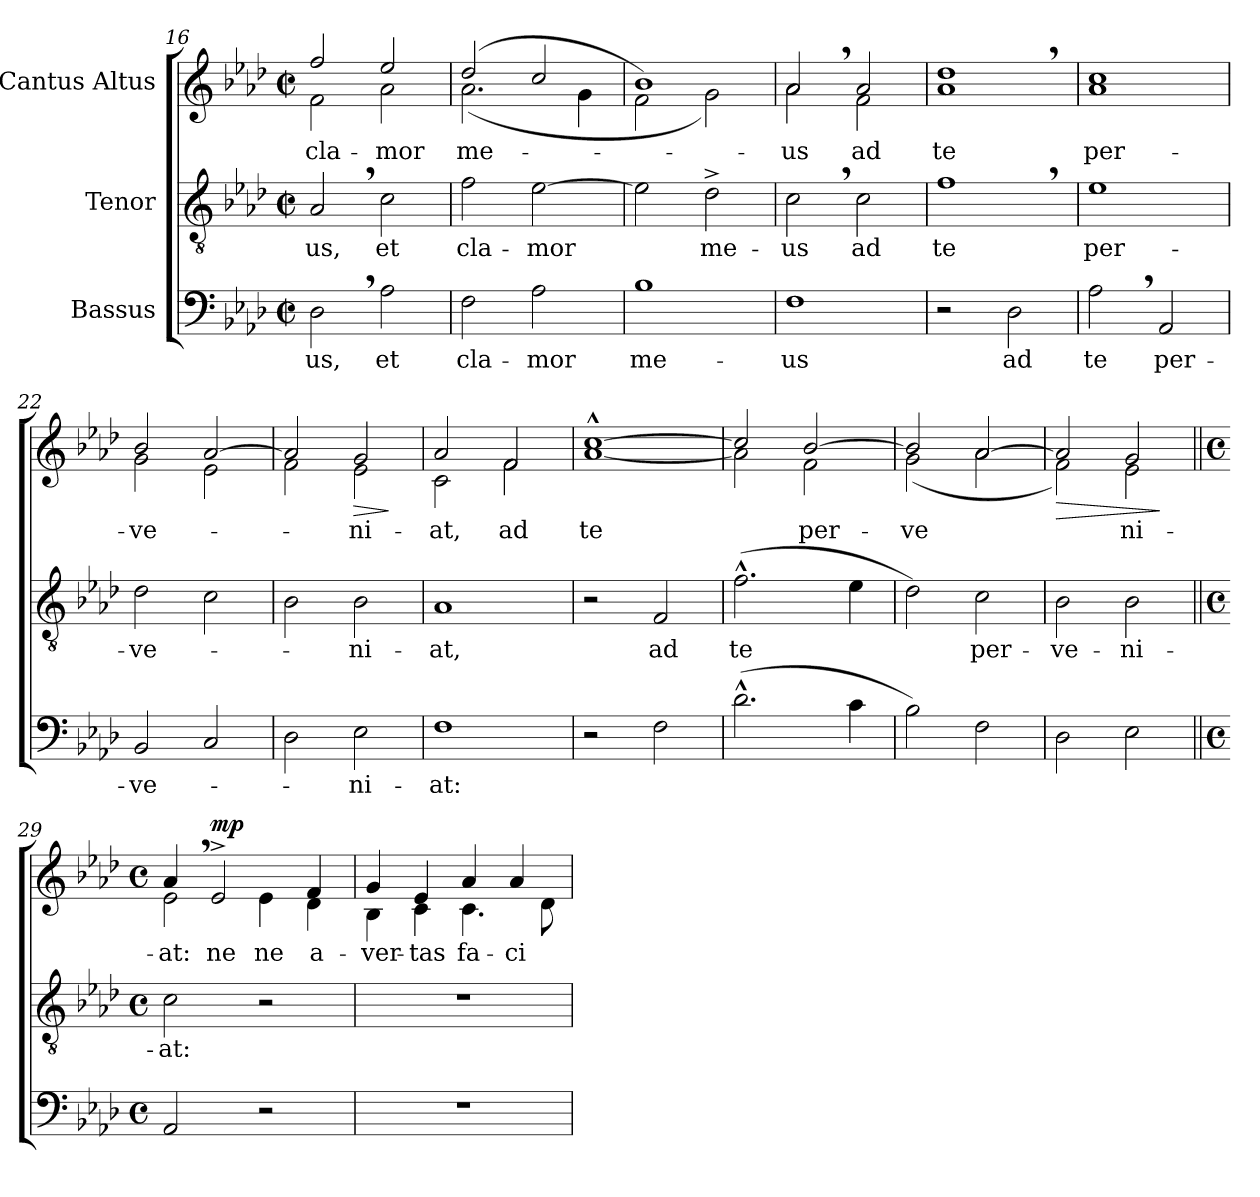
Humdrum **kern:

**kern	**text	**kern	**text	**kern	**text	**dynam
*part3	*part3	*part2	*part2	*part1	*part1	*part1
*staff3	*staff3	*staff2	*staff2	*staff1	*staff1	*staff1
*I"Bassus	*	*I"Tenor	*	*I"Cantus Altus	*	*
!!LO:LB:g=z
*clefF4	*	*clefGv2	*	*clefG2	*	*
*k[b-e-a-d-]	*	*k[b-e-a-d-]	*	*k[b-e-a-d-]	*	*
*M2/2	*	*M2/2	*	*M2/2	*	*
*met(c|)	*	*met(c|)	*	*met(c|)	*	*
=16	=16	=16	=16	=16	=16	=16
!	!LO:LY:b	!	!LO:LY:b	!	!LO:LY:b	!
*	*	*	*	*^	*	*
2D-,\	-us,	2A-,/	-us,	2ff/	2f\	cla-	.
!	!LO:LY:b	!	!LO:LY:b	!	!	!LO:LY:b	!
2A-\	et	2c\	et	2ee-/	2a-\	-mor	.
=17	=17	=17	=17	=17	=17	=17	=17
!	!LO:LY:b	!	!LO:LY:b	!	!	!LO:LY:b	!
2F\	cla-	2f\	cla-	(2dd-/	(2.a-\	me-	.
!	!LO:LY:b	!	!LO:LY:b	!	!	!	!
2A-\	-mor	[2e-\	-mor	2cc/	.	.	.
.	.	.	.	.	4g\	.	.
=18	=18	=18	=18	=18	=18	=18	=18
!	!LO:LY:b	!	!	!	!	!	!
1B-	me-	2e-\]	.	1b-)	2f\	.	.
!	!	!	!LO:LY:b	!	!	!	!
.	.	2d-^\	me-	.	2g\)	.	.
=19	=19	=19	=19	=19	=19	=19	=19
!	!LO:LY:b	!	!LO:LY:b	!	!	!LO:LY:b	!
1F	-us	2c,\	-us	2a-,/	2a-\	-us	.
*	*	*	*	*MM144	*	*	*
!	!	!	!LO:LY:b	!	!	!LO:LY:b	!
.	.	2c\	ad	2a-/	2f\	ad	.
=20	=20	=20	=20	=20	=20	=20	=20
!	!	!	!LO:LY:b	!	!	!LO:LY:b	!
2r	.	1f,	te	1dd-,	1a-	te	.
!	!LO:LY:b	!	!	!	!	!	!
2D-\	ad	.	.	.	.	.	.
=21	=21	=21	=21	=21	=21	=21	=21
!	!LO:LY:b	!	!LO:LY:b	!	!	!LO:LY:b	!
2A-,\	te	1e-	per-	1cc	1a-	per-	.
!	!LO:LY:b	!	!	!	!	!	!
2AA-/	per-	.	.	.	.	.	.
=22	=22	=22	=22	=22	=22	=22	=22
!	!LO:LY:b	!	!LO:LY:b	!	!	!LO:LY:b	!
2BB-/	-ve-	2d-\	-ve-	2b-/	2g\	-ve-	.
2C/	.	2c\	.	[2a-/	2e-\	.	.
=23	=23	=23	=23	=23	=23	=23	=23
2D-\	.	2B-\	.	2a-/]	2f\	.	.
!	!LO:LY:b	!	!LO:LY:b	!	!	!LO:LY:b	!LO:HP:b
2E-\	-ni-	2B-\	-ni-	2g/	2e-\	-ni-	>
*	*	*	*	*v	*v	*	*
.	.	.	.	.	.	]
!!LO:PB:g=z
=24	=24	=24	=24	=24	=24	=24
!	!LO:LY:b	!	!LO:LY:b	!	!LO:LY:b	!
*	*	*	*	*^	*	*
1F	-at:	1A-	-at,	2a-/	2c\	-at,	.
!	!	!	!	!	!	!LO:LY:b	!
.	.	.	.	2f/	2f\	ad	.
=25	=25	=25	=25	=25	=25	=25	=25
!	!	!	!	!	!	!LO:LY:b	!
2r	.	2r	.	[1cc^^	[1a-	te	.
!	!	!	!LO:LY:b	!	!	!	!
2F\	.	2F/	ad	.	.	.	.
=26	=26	=26	=26	=26	=26	=26	=26
!	!	!	!LO:LY:b	!	!	!	!
(2.d-^^\	.	(2.f^^\	te	2cc/]	2a-\]	.	.
!	!	!	!	!	!	!LO:LY:b	!
!	!	!	!	!	!	!LO:LY:b	!
.	.	.	.	[2b-/	2f\	per-	.
4c\	.	4e-\	.	.	.	.	.
=27	=27	=27	=27	=27	=27	=27	=27
!	!	!	!	!	!	!LO:LY:b	!
2B-\)	.	2d-\)	.	2b-/]	(2g\	-ve-	.
!	!	!	!LO:LY:b	!	!	!LO:LY:b	!
!	!	!	!	!	!	!LO:LY:b	!
2F\	.	2c\	per-	[2a-/	2a-\	-	.
=28	=28	=28	=28	=28	=28	=28	=28
!	!	!	!LO:LY:b	!	!	!	!LO:HP:b
2D-\	.	2B-\	-ve-	2a-/]	2f\)	.	>
!	!	!	!LO:LY:b	!	!	!LO:LY:b	!
2E-\	.	2B-\	-ni-	2g/	2e-\	-ni-	.
*	*	*	*	*v	*v	*	*
.	.	.	.	.	.	]
=29||	=29||	=29||	=29||	=29||	=29||	=29||
*M4/4	*	*M4/4	*	*M4/4	*	*
*met(c)	*	*met(c)	*	*met(c)	*	*
*	*	*	*	*MM88	*	*
!	!	!	!LO:LY:b	!	!LO:LY:b	!
*	*	*	*	*^	*	*
2AA-/	.	2c\	-at:	4a-,/	2e-\	-at:	.
!	!	!	!	!	!	!LO:LY:b	!LO:DY:a
.	.	.	.	2e-^/	.	ne	mp
!	!	!	!	!	!	!LO:LY:b	!
2r	.	2r	.	.	4e-\	ne	.
!	!	!	!	!	!	!LO:LY:b	!
.	.	.	.	4f/	4d-\	a-	.
=30	=30	=30	=30	=30	=30	=30	=30
!	!	!	!	!	!	!LO:LY:b	!
1r	.	1r	.	4g/	4B-\	-ver-	.
!	!	!	!	!	!	!LO:LY:b	!
.	.	.	.	4e-/	4c\	-tas	.
!	!	!	!	!	!	!LO:LY:b	!
.	.	.	.	4a-/	4.c\	fa-	.
!	!	!	!	!	!	!LO:LY:b	!
.	.	.	.	4a-/	.	-ci-	.
.	.	.	.	.	8d-\	.	.
*	*	*	*	*v	*v	*	*
=	=	=	=	=	=	=
*-	*-	*-	*-	*-	*-	*-
